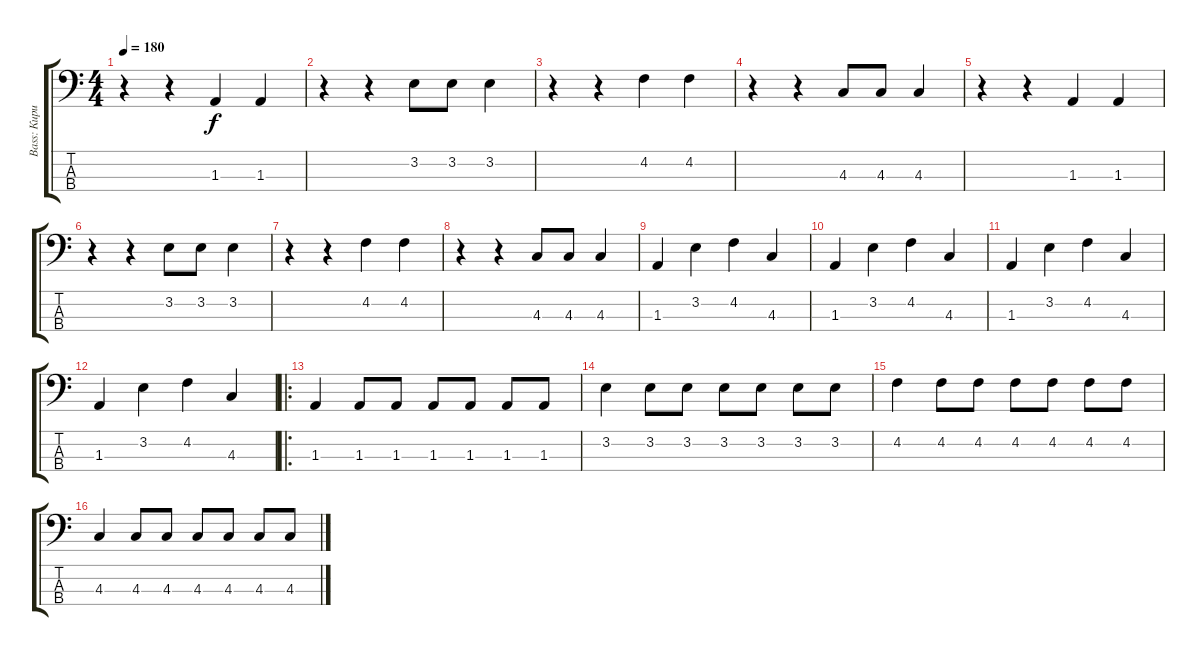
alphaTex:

\track ("Bass: Кирилл" "Bass: Кири") {instrument electricbasspick}
\staff {score tabs}
\tuning (Gb2 Db2 Ab1 Eb1) {hide}
\ts (4 4)
\tempo 180
\clef f4
\ks c
r.4{dy f} r.4 1.3.4 1.3.4 |
r.4 r.4 3.2.8 3.2.8 3.2.4 |
r.4 r.4 4.2.4 4.2.4 |
r.4 r.4 4.3.8 4.3.8 4.3.4 |
r.4 r.4 1.3.4 1.3.4 |
r.4 r.4 3.2.8 3.2.8 3.2.4 |
r.4 r.4 4.2.4 4.2.4 |
r.4 r.4 4.3.8 4.3.8 4.3.4 |
1.3.4 3.2.4 4.2.4 4.3.4 |
1.3.4 3.2.4 4.2.4 4.3.4 |
1.3.4 3.2.4 4.2.4 4.3.4 |
1.3.4 3.2.4 4.2.4 4.3.4 |
\ro
1.3.4 1.3.8 1.3.8 1.3.8 1.3.8 1.3.8 1.3.8 |
3.2.4 3.2.8 3.2.8 3.2.8 3.2.8 3.2.8 3.2.8 |
4.2.4 4.2.8 4.2.8 4.2.8 4.2.8 4.2.8 4.2.8 |
4.3.4 4.3.8 4.3.8 4.3.8 4.3.8 4.3.8 4.3.8
